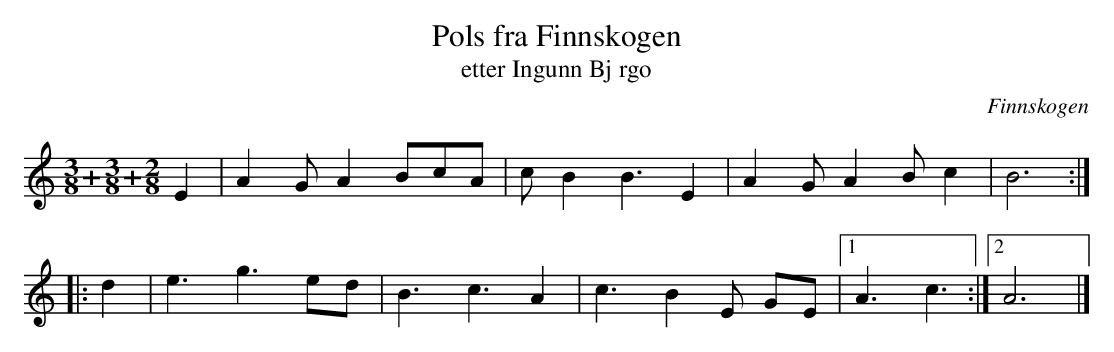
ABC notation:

X:1
T:Pols fra Finnskogen
T:etter Ingunn Bj rgo
O:Finnskogen
M:3/8+3/8+2/8
L:1/8
K:Am
E2|A2G A2 BcA|cB2 B3 E2|A2G A2B c2|B6:|
|:d2|e3 g3 ed|B3 c3 A2|c3 B2E GE|1A3 c3:|2A6|]
